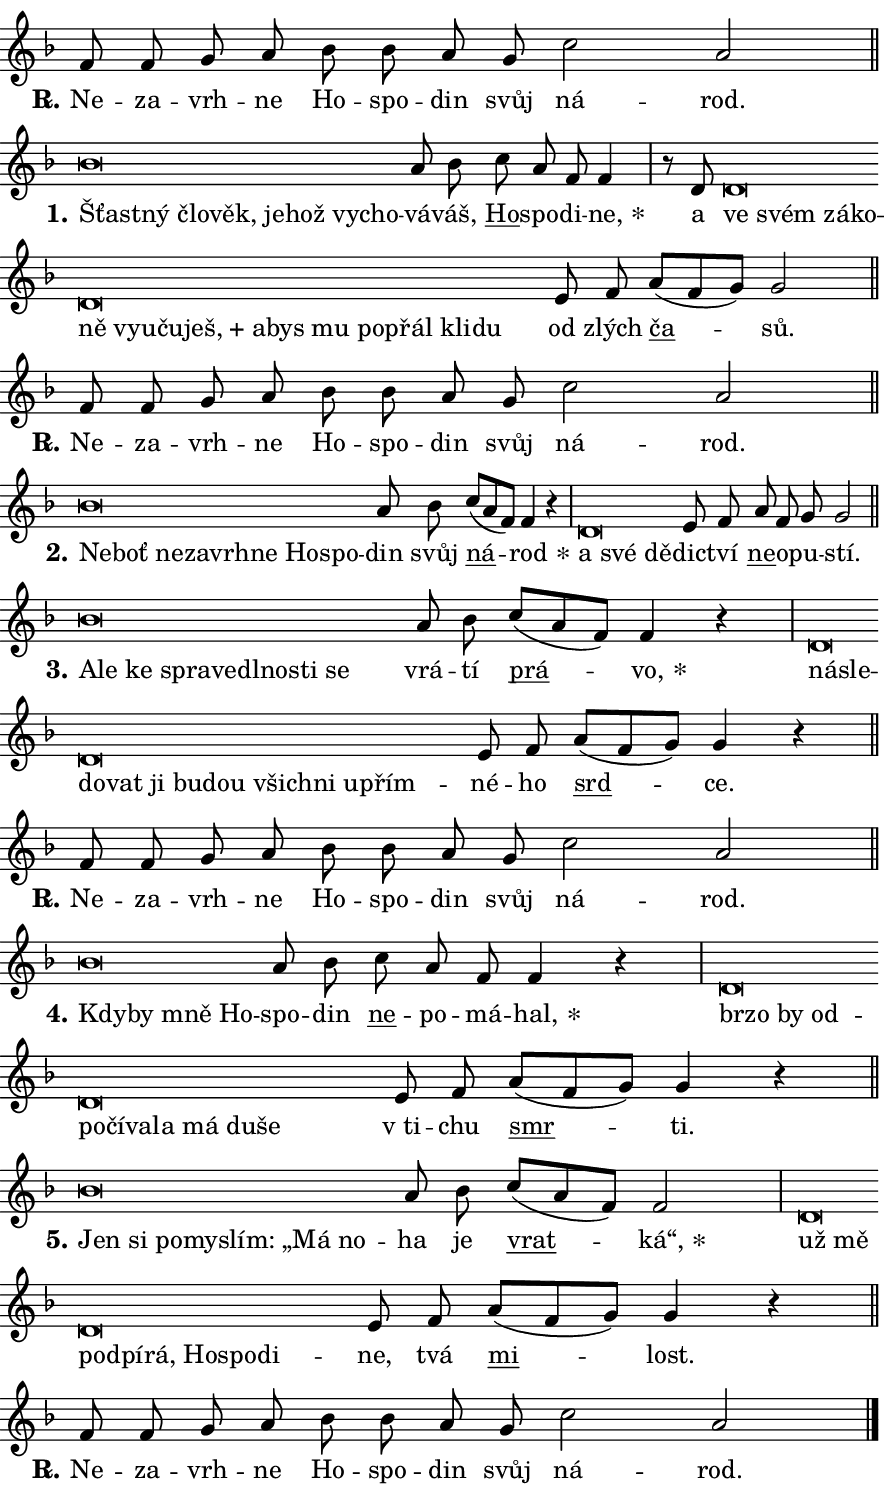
\version "2.24.0"
\header { tagline = "" }
\paper {
  indent = 0\cm
  top-margin = 0\cm
  right-margin = 0.13\cm % to fit lyric hyphens
  bottom-margin = 0\cm
  left-margin = 0\cm
  paper-width = 15\cm
  page-breaking = #ly:one-page-breaking
  system-system-spacing.basic-distance = #11
  score-system-spacing.basic-distance = #11
  ragged-last = ##f
}


%% Author: Thomas Morley
%% https://lists.gnu.org/archive/html/lilypond-user/2020-05/msg00002.html
#(define (line-position grob)
"Returns position of @var[grob} in current system:
   @code{'start}, if at first time-step
   @code{'end}, if at last time-step
   @code{'middle} otherwise
"
  (let* ((col (ly:item-get-column grob))
         (ln (ly:grob-object col 'left-neighbor))
         (rn (ly:grob-object col 'right-neighbor))
         (col-to-check-left (if (ly:grob? ln) ln col))
         (col-to-check-right (if (ly:grob? rn) rn col))
         (break-dir-left
           (and
             (ly:grob-property col-to-check-left 'non-musical #f)
             (ly:item-break-dir col-to-check-left)))
         (break-dir-right
           (and
             (ly:grob-property col-to-check-right 'non-musical #f)
             (ly:item-break-dir col-to-check-right))))
        (cond ((eqv? 1 break-dir-left) 'start)
              ((eqv? -1 break-dir-right) 'end)
              (else 'middle))))

#(define (tranparent-at-line-position vctor)
  (lambda (grob)
  "Relying on @code{line-position} select the relevant enry from @var{vctor}.
Used to determine transparency,"
    (case (line-position grob)
      ((end) (not (vector-ref vctor 0)))
      ((middle) (not (vector-ref vctor 1)))
      ((start) (not (vector-ref vctor 2))))))

noteHeadBreakVisibility =
#(define-music-function (break-visibility)(vector?)
"Makes @code{NoteHead}s transparent relying on @var{break-visibility}"
#{
  \override NoteHead.transparent =
    #(tranparent-at-line-position break-visibility)
#})

#(define delete-ledgers-for-transparent-note-heads
  (lambda (grob)
    "Reads whether a @code{NoteHead} is transparent.
If so this @code{NoteHead} is removed from @code{'note-heads} from
@var{grob}, which is supposed to be @code{LedgerLineSpanner}.
As a result ledgers are not printed for this @code{NoteHead}"
    (let* ((nhds-array (ly:grob-object grob 'note-heads))
           (nhds-list
             (if (ly:grob-array? nhds-array)
                 (ly:grob-array->list nhds-array)
                 '()))
           ;; Relies on the transparent-property being done before
           ;; Staff.LedgerLineSpanner.after-line-breaking is executed.
           ;; This is fragile ...
           (to-keep
             (remove
               (lambda (nhd)
                 (ly:grob-property nhd 'transparent #f))
               nhds-list)))
      ;; TODO find a better method to iterate over grob-arrays, similiar
      ;; to filter/remove etc for lists
      ;; For now rebuilt from scratch
      (set! (ly:grob-object grob 'note-heads)  '())
      (for-each
        (lambda (nhd)
          (ly:pointer-group-interface::add-grob grob 'note-heads nhd))
        to-keep))))

squashNotes = {
  \override NoteHead.X-extent = #'(-0.2 . 0.2)
  \override NoteHead.Y-extent = #'(-0.75 . 0)
  \override NoteHead.stencil =
    #(lambda (grob)
       (let ((pos (ly:grob-property grob 'staff-position)))
         (begin
           (if (< pos -7) (display "ERROR: Lower brevis then expected\n") (display ""))
           (if (<= pos -6) ly:text-interface::print ly:note-head::print))))
}
unSquashNotes = {
  \revert NoteHead.X-extent
  \revert NoteHead.Y-extent
  \revert NoteHead.stencil
}

hideNotes = \noteHeadBreakVisibility #begin-of-line-visible
unHideNotes = \noteHeadBreakVisibility #all-visible

% work-around for resetting accidentals
% https://lilypond.org/doc/v2.23/Documentation/notation/displaying-rhythms#unmetered-music
cadenzaMeasure = {
  \cadenzaOff
  \partial 1024 s1024
  \cadenzaOn
}

#(define-markup-command (accent layout props text) (markup?)
  "Underline accented syllable"
  (interpret-markup layout props
    #{\markup \override #'(offset . 4.3) \underline { #text }#}))

responsum = \markup \concat {
  "R" \hspace #-1.05 \path #0.1 #'((moveto 0 0.07) (lineto 0.9 0.8)) \hspace #0.05 "."
}

spaceSize = #0.6828661417322834 % exact space size for TeX Gyre Schola

\layout {
  \context {
    \Staff
    \remove "Time_signature_engraver"
    \override LedgerLineSpanner.after-line-breaking = #delete-ledgers-for-transparent-note-heads
  }
  \context {
    \Lyrics {
      \override LyricSpace.minimum-distance = \spaceSize
      \override LyricText.font-name = #"TeX Gyre Schola"
      \override LyricText.font-size = 1
      \override StanzaNumber.font-name = #"TeX Gyre Schola Bold"
      \override StanzaNumber.font-size = 1
    }
  }
  \context {
    \Score 
    \override NoteHead.text =
      #(lambda (grob) 
        (let ((pos (ly:grob-property grob 'staff-position)))
          #{\markup {
            \combine
              \halign #-0.55 \raise #(if (= pos -6) 0 0.5) \override #'(thickness . 2) \draw-line #'(3.2 . 0)
              \musicglyph "noteheads.sM1"
          }#}))
  }
}

% magnetic-lyrics.ily
%
%   written by
%     Jean Abou Samra <jean@abou-samra.fr>
%     Werner Lemberg <wl@gnu.org>
%
%   adapted by
%     Jiri Hon <jiri.hon@gmail.com>
%
% Version 2022-Apr-15

% https://www.mail-archive.com/lilypond-user@gnu.org/msg149350.html

#(define (Left_hyphen_pointer_engraver context)
   "Collect syllable-hyphen-syllable occurrences in lyrics and store
them in properties.  This engraver only looks to the left.  For
example, if the lyrics input is @code{foo -- bar}, it does the
following.

@itemize @bullet
@item
Set the @code{text} property of the @code{LyricHyphen} grob between
@q{foo} and @q{bar} to @code{foo}.

@item
Set the @code{left-hyphen} property of the @code{LyricText} grob with
text @q{foo} to the @code{LyricHyphen} grob between @q{foo} and
@q{bar}.
@end itemize

Use this auxiliary engraver in combination with the
@code{lyric-@/text::@/apply-@/magnetic-@/offset!} hook."
   (let ((hyphen #f)
         (text #f))
     (make-engraver
      (acknowledgers
       ((lyric-syllable-interface engraver grob source-engraver)
        (set! text grob)))
      (end-acknowledgers
       ((lyric-hyphen-interface engraver grob source-engraver)
        ;(when (not (grob::has-interface grob 'lyric-space-interface))
          (set! hyphen grob)));)
      ((stop-translation-timestep engraver)
       (when (and text hyphen)
         (ly:grob-set-object! text 'left-hyphen hyphen))
       (set! text #f)
       (set! hyphen #f)))))

#(define (lyric-text::apply-magnetic-offset! grob)
   "If the space between two syllables is less than the value in
property @code{LyricText@/.details@/.squash-threshold}, move the right
syllable to the left so that it gets concatenated with the left
syllable.

Use this function as a hook for
@code{LyricText@/.after-@/line-@/breaking} if the
@code{Left_@/hyphen_@/pointer_@/engraver} is active."
   (let ((hyphen (ly:grob-object grob 'left-hyphen #f)))
     (when hyphen
       (let ((left-text (ly:spanner-bound hyphen LEFT)))
         (when (grob::has-interface left-text 'lyric-syllable-interface)
           (let* ((common (ly:grob-common-refpoint grob left-text X))
                  (this-x-ext (ly:grob-extent grob common X))
                  (left-x-ext
                   (begin
                     ;; Trigger magnetism for left-text.
                     (ly:grob-property left-text 'after-line-breaking)
                     (ly:grob-extent left-text common X)))
                  ;; `delta` is the gap width between two syllables.
                  (delta (- (interval-start this-x-ext)
                            (interval-end left-x-ext)))
                  (details (ly:grob-property grob 'details))
                  (threshold (assoc-get 'squash-threshold details 0.2)))
             (when (< delta threshold)
               (let* (;; We have to manipulate the input text so that
                      ;; ligatures crossing syllable boundaries are not
                      ;; disabled.  For languages based on the Latin
                      ;; script this is essentially a beautification.
                      ;; However, for non-Western scripts it can be a
                      ;; necessity.
                      (lt (ly:grob-property left-text 'text))
                      (rt (ly:grob-property grob 'text))
                      (is-space (grob::has-interface hyphen 'lyric-space-interface))
                      (space (if is-space " " ""))
                      (extra-delta (if is-space spaceSize 0))
                      ;; Append new syllable.
                      (ltrt-space (if (and (string? lt) (string? rt))
                                (string-append lt space rt)
                                (make-concat-markup (list lt space rt))))
                      ;; Right-align `ltrt` to the right side.
                      (ltrt-space-markup (grob-interpret-markup
                               grob
                               (make-translate-markup
                                (cons (interval-length this-x-ext) 0)
                                (make-right-align-markup ltrt-space)))))
                 (begin
                   ;; Don't print `left-text`.
                   (ly:grob-set-property! left-text 'stencil #f)
                   ;; Set text and stencil (which holds all collected
                   ;; syllables so far) and shift it to the left.
                   (ly:grob-set-property! grob 'text ltrt-space)
                   (ly:grob-set-property! grob 'stencil ltrt-space-markup)
                   (ly:grob-translate-axis! grob (- (- delta extra-delta)) X))))))))))


#(define (lyric-hyphen::displace-bounds-first grob)
   ;; Make very sure this callback isn't triggered too early.
   (let ((left (ly:spanner-bound grob LEFT))
         (right (ly:spanner-bound grob RIGHT)))
     (ly:grob-property left 'after-line-breaking)
     (ly:grob-property right 'after-line-breaking)
     (ly:lyric-hyphen::print grob)))

squashThreshold = #0.4

\layout {
  \context {
    \Lyrics
    \consists #Left_hyphen_pointer_engraver
    \override LyricText.after-line-breaking =
      #lyric-text::apply-magnetic-offset!
    \override LyricHyphen.stencil = #lyric-hyphen::displace-bounds-first
    \override LyricText.details.squash-threshold = \squashThreshold
    \override LyricHyphen.minimum-distance = 0
    \override LyricHyphen.minimum-length = \squashThreshold
  }
}

squashText = \override LyricText.details.squash-threshold = 9999
unSquashText = \override LyricText.details.squash-threshold = \squashThreshold

leftText = \override LyricText.self-alignment-X = #LEFT
unLeftText = \revert LyricText.self-alignment-X

starOffset = #(lambda (grob) 
                (let ((x_offset (ly:self-alignment-interface::aligned-on-x-parent grob)))
                  (if (= x_offset 0) 0 (+ x_offset 1.2))))

star = #(define-music-function (syllable)(string?)
"Append star separator at the end of a syllable"
#{
  \once \override LyricText.X-offset = #starOffset
  \lyricmode { \markup {
    #syllable
    \override #'((font-name . "TeX Gyre Schola Bold")) \hspace #0.2 \lower #0.65 \larger "*"
  } }
#})

starAccent = #(define-music-function (syllable)(string?)
"Append star separator at the end of a syllable and make accent"
#{
  \once \override LyricText.X-offset = #starOffset
  \lyricmode { \markup {
    \accent #syllable
    \override #'((font-name . "TeX Gyre Schola Bold")) \hspace #0.2 \lower #0.65 \larger "*"
  } }
#})

breath = #(define-music-function (syllable)(string?)
"Append breathing indicator at the end of a syllable"
#{
  \lyricmode { \markup { #syllable "+" } }
#})

optionalBreath = #(define-music-function (syllable)(string?)
"Append optional breathing indicator at the end of a syllable"
#{
  \lyricmode { \markup { #syllable "(+)" } }
#})


\score {
    <<
        \new Voice = "melody" { \cadenzaOn \key f \major \relative { f'8 f g a bes bes \bar "" a g \bar "" c2 a \cadenzaMeasure \bar "||" \break } }
        \new Lyrics \lyricsto "melody" { \lyricmode { \set stanza = \responsum
Ne -- za -- vrh -- ne Ho -- spo -- din svůj ná -- rod. } }
    >>
    \layout {}
}

\score {
    <<
        \new Voice = "melody" { \cadenzaOn \key f \major \relative { \squashNotes bes'\breve*1/16 \hideNotes \breve*1/16 \bar "" \breve*1/16 \bar "" \breve*1/16 \bar "" \breve*1/16 \bar "" \breve*1/16 \bar "" \breve*1/16 \breve*1/16 \bar "" \unHideNotes \unSquashNotes a8 bes \bar "" c a f f4 \cadenzaMeasure \bar "|" r8 d8 \squashNotes d\breve*1/16 \hideNotes \breve*1/16 \bar "" \breve*1/16 \bar "" \breve*1/16 \bar "" \breve*1/16 \bar "" \breve*1/16 \bar "" \breve*1/16 \bar "" \breve*1/16 \bar "" \breve*1/16 \bar "" \breve*1/16 \bar "" \breve*1/16 \bar "" \breve*1/16 \bar "" \breve*1/16 \bar "" \breve*1/16 \bar "" \breve*1/16 \breve*1/16 \bar "" \unHideNotes \unSquashNotes e8 f \bar "" a[( f g)] g2 \cadenzaMeasure \bar "||" \break } }
        \new Lyrics \lyricsto "melody" { \lyricmode { \set stanza = "1."
\leftText Šťast -- \squashText ný člo -- věk, je -- hož vy -- cho -- \unLeftText \unSquashText vá -- váš, \markup \accent Ho -- spo -- di -- \star ne, a \leftText ve \squashText svém zá -- ko -- ně vy -- u -- ču -- \breath "ješ," a -- bys mu po -- přál kli -- du \unLeftText \unSquashText od zlých \markup \accent ča -- sů. } }
    >>
    \layout {}
}

\score {
    <<
        \new Voice = "melody" { \cadenzaOn \key f \major \relative { f'8 f g a bes bes \bar "" a g \bar "" c2 a \cadenzaMeasure \bar "||" \break } }
        \new Lyrics \lyricsto "melody" { \lyricmode { \set stanza = \responsum
Ne -- za -- vrh -- ne Ho -- spo -- din svůj ná -- rod. } }
    >>
    \layout {}
}

\score {
    <<
        \new Voice = "melody" { \cadenzaOn \key f \major \relative { \squashNotes bes'\breve*1/16 \hideNotes \breve*1/16 \bar "" \breve*1/16 \bar "" \breve*1/16 \bar "" \breve*1/16 \bar "" \breve*1/16 \bar "" \breve*1/16 \breve*1/16 \bar "" \unHideNotes \unSquashNotes a8 bes \bar "" c[( a f)] f4 r \cadenzaMeasure \bar "|" \squashNotes d\breve*1/16 \hideNotes \breve*1/16 \breve*1/16 \bar "" \unHideNotes \unSquashNotes e8 f \bar "" a f g g2 \cadenzaMeasure \bar "||" \break } }
        \new Lyrics \lyricsto "melody" { \lyricmode { \set stanza = "2."
\leftText Ne -- \squashText boť ne -- za -- vrh -- ne Ho -- spo -- \unLeftText \unSquashText din svůj \markup \accent ná -- \star rod \leftText a \squashText své dě -- \unLeftText \unSquashText dic -- tví \markup \accent ne -- o -- pu -- stí. } }
    >>
    \layout {}
}

\score {
    <<
        \new Voice = "melody" { \cadenzaOn \key f \major \relative { \squashNotes bes'\breve*1/16 \hideNotes \breve*1/16 \bar "" \breve*1/16 \bar "" \breve*1/16 \bar "" \breve*1/16 \bar "" \breve*1/16 \bar "" \breve*1/16 \bar "" \breve*1/16 \breve*1/16 \bar "" \unHideNotes \unSquashNotes a8 bes \bar "" c[( a f)] f4 r \cadenzaMeasure \bar "|" \squashNotes d\breve*1/16 \hideNotes \breve*1/16 \bar "" \breve*1/16 \bar "" \breve*1/16 \bar "" \breve*1/16 \bar "" \breve*1/16 \bar "" \breve*1/16 \bar "" \breve*1/16 \bar "" \breve*1/16 \bar "" \breve*1/16 \breve*1/16 \bar "" \unHideNotes \unSquashNotes e8 f \bar "" a[( f g)] g4 r \cadenzaMeasure \bar "||" \break } }
        \new Lyrics \lyricsto "melody" { \lyricmode { \set stanza = "3."
\leftText A -- \squashText le ke spra -- ve -- dl -- no -- sti se \unLeftText \unSquashText vrá -- tí \markup \accent prá -- \star vo, \leftText ná -- \squashText sle -- do -- vat ji bu -- dou všich -- ni u -- přím -- \unLeftText \unSquashText né -- ho \markup \accent srd -- ce. } }
    >>
    \layout {}
}

\score {
    <<
        \new Voice = "melody" { \cadenzaOn \key f \major \relative { f'8 f g a bes bes \bar "" a g \bar "" c2 a \cadenzaMeasure \bar "||" \break } }
        \new Lyrics \lyricsto "melody" { \lyricmode { \set stanza = \responsum
Ne -- za -- vrh -- ne Ho -- spo -- din svůj ná -- rod. } }
    >>
    \layout {}
}

\score {
    <<
        \new Voice = "melody" { \cadenzaOn \key f \major \relative { \squashNotes bes'\breve*1/16 \hideNotes \breve*1/16 \bar "" \breve*1/16 \breve*1/16 \bar "" \unHideNotes \unSquashNotes a8 bes \bar "" c a f f4 r \cadenzaMeasure \bar "|" \squashNotes d\breve*1/16 \hideNotes \breve*1/16 \bar "" \breve*1/16 \bar "" \breve*1/16 \bar "" \breve*1/16 \bar "" \breve*1/16 \bar "" \breve*1/16 \bar "" \breve*1/16 \bar "" \breve*1/16 \bar "" \breve*1/16 \breve*1/16 \bar "" \unHideNotes \unSquashNotes e8 f \bar "" a[( f g)] g4 r \cadenzaMeasure \bar "||" \break } }
        \new Lyrics \lyricsto "melody" { \lyricmode { \set stanza = "4."
\leftText Kdy -- \squashText by mně Ho -- \unLeftText \unSquashText spo -- din \markup \accent ne -- po -- má -- \star hal, \leftText br -- \squashText zo by od -- po -- čí -- va -- la má du -- še \unLeftText \unSquashText "v ti" -- chu \markup \accent smr -- ti. } }
    >>
    \layout {}
}

\score {
    <<
        \new Voice = "melody" { \cadenzaOn \key f \major \relative { \squashNotes bes'\breve*1/16 \hideNotes \breve*1/16 \bar "" \breve*1/16 \bar "" \breve*1/16 \bar "" \breve*1/16 \bar "" \breve*1/16 \breve*1/16 \bar "" \unHideNotes \unSquashNotes a8 bes \bar "" c[( a f)] f2 \cadenzaMeasure \bar "|" \squashNotes d\breve*1/16 \hideNotes \breve*1/16 \bar "" \breve*1/16 \bar "" \breve*1/16 \bar "" \breve*1/16 \bar "" \breve*1/16 \bar "" \breve*1/16 \breve*1/16 \bar "" \unHideNotes \unSquashNotes e8 f \bar "" a[( f g)] g4 r \cadenzaMeasure \bar "||" \break } }
        \new Lyrics \lyricsto "melody" { \lyricmode { \set stanza = "5."
\leftText Jen \squashText si po -- my -- slím: „Má no -- \unLeftText \unSquashText ha je \markup \accent vrat -- \star ká“, \leftText už \squashText mě pod -- pí -- rá, Ho -- spo -- di -- \unLeftText \unSquashText ne, tvá \markup \accent mi -- lost. } }
    >>
    \layout {}
}

\score {
    <<
        \new Voice = "melody" { \cadenzaOn \key f \major \relative { f'8 f g a bes bes \bar "" a g \bar "" c2 a \cadenzaMeasure \bar "||" \break } \bar "|." }
        \new Lyrics \lyricsto "melody" { \lyricmode { \set stanza = \responsum
Ne -- za -- vrh -- ne Ho -- spo -- din svůj ná -- rod. } }
    >>
    \layout {}
}
